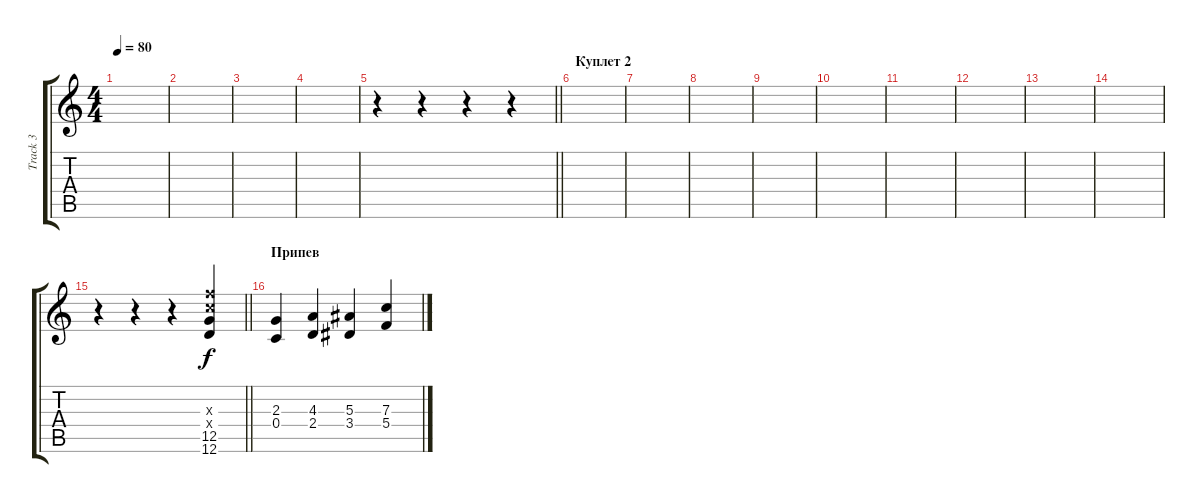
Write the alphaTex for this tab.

\track ("Track 3" "Track 3") {instrument overdrivenguitar}
\staff {score tabs}
\tuning (D4 A3 F3 C3 G2 D2) {hide}
\ts (4 4)
\tempo 80
\clef g2
\ks c
|
|
|
|
\barLineRight lightlight
r.4 r.4 r.4 r.4 |
\section ("" "Куплет 2")
|
|
|
|
|
|
|
|
|
\barLineRight lightlight
r.4 r.4 r.4 (12.3{x} 12.4{x} 12.5 12.6).4 |
\section ("" "Припев")
(2.3 0.4).4 (4.3 2.4).4 (5.3 3.4).4 (7.3 5.4).4
